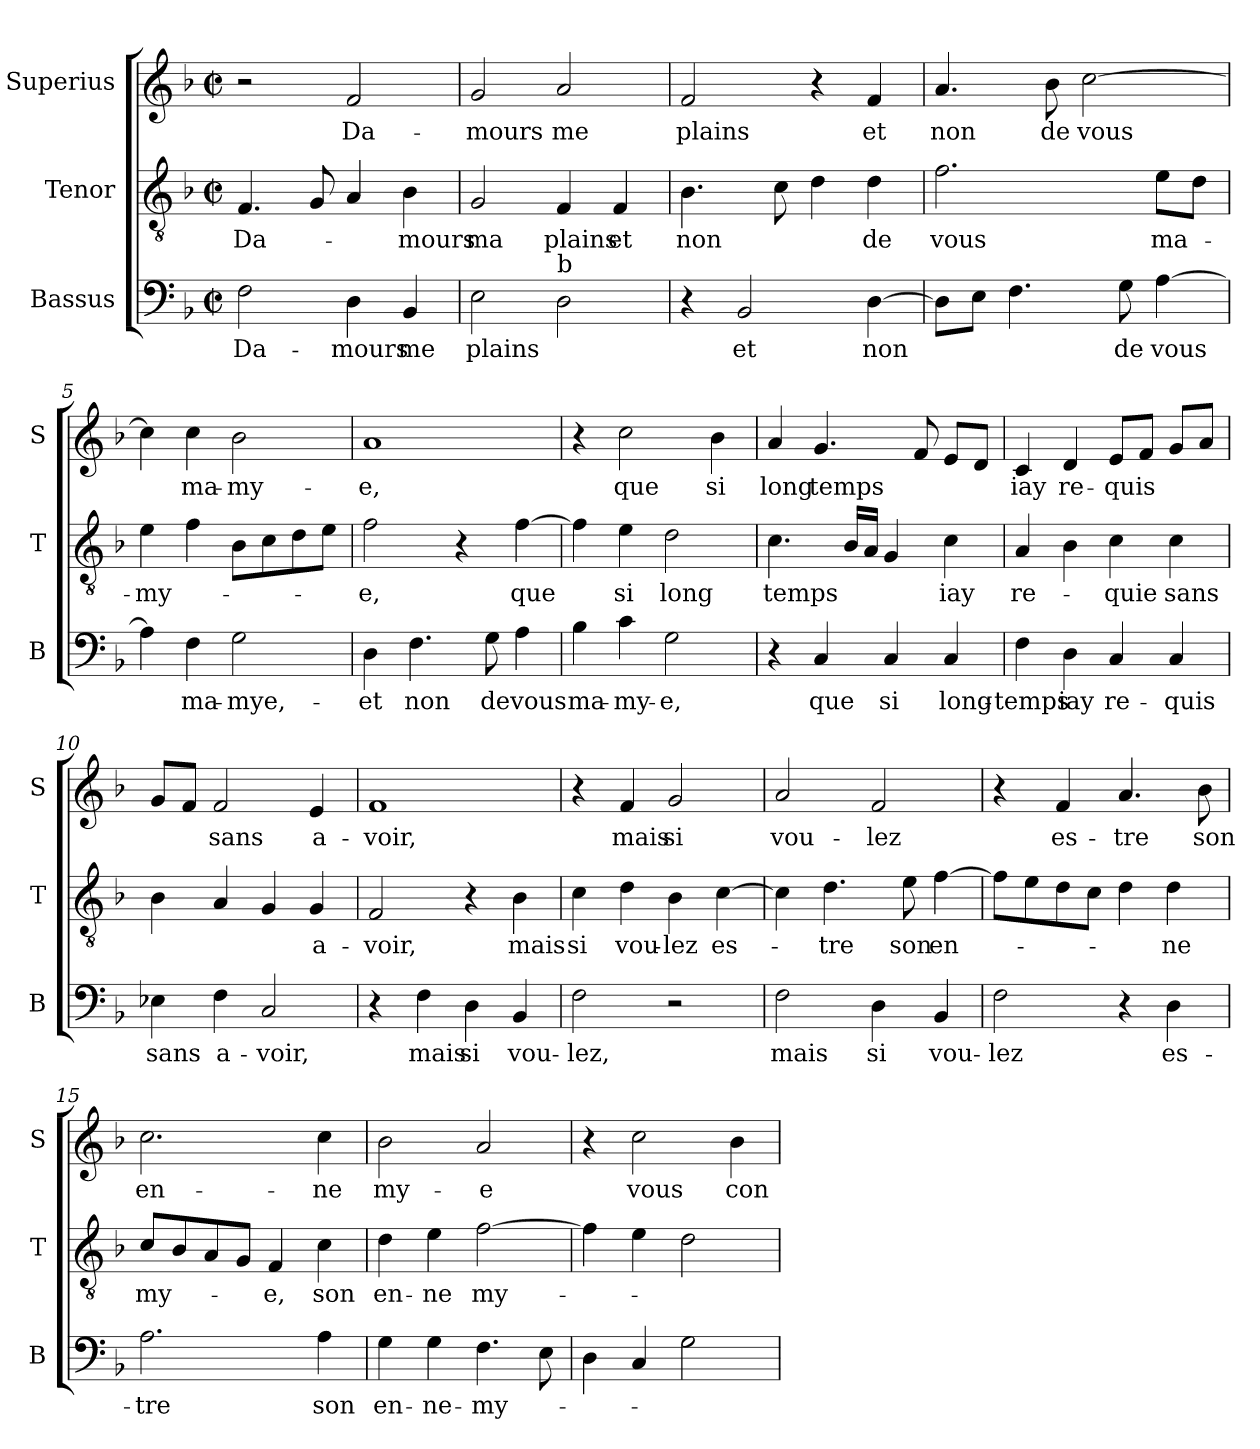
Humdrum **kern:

**kern	**text	**kern	**text	**kern	**text
*part3	*part3	*part2	*part2	*part1	*part1
*staff3	*staff3	*staff2	*staff2	*staff1	*staff1
*I"Bassus	*	*I"Tenor	*	*I"Superius	*
*I'B	*	*I'T	*	*I'S	*
*clefF4	*	*clefGv2	*	*clefG2	*
*k[b-]	*	*k[b-]	*	*k[b-]	*
*F:	*	*F:	*	*F:	*
*M2/2	*	*M2/2	*	*M2/2	*
*met(c|)	*	*met(c|)	*	*met(c|)	*
=1	=1	=1	=1	=1	=1
!	!LO:LY:b	!	!LO:LY:b	!	!
2F\	Da-	4.F/	Da-	2r	.
.	.	8G/	.	.	.
!	!LO:LY:b	!	!	!	!LO:LY:b
4D\	-mours	4A/	.	2f/	Da-
!	!LO:LY:b	!	!LO:LY:b	!	!
4BB-/	me	4B-\	-mours	.	.
=2	=2	=2	=2	=2	=2
!	!LO:LY:b	!	!LO:LY:b	!	!LO:LY:b
2E\	plains	2G/	ma	2g/	-mours
!LO:TX:a:t=b	!	!	!	!	!
!	!	!	!LO:LY:b	!	!LO:LY:b
2D\	.	4F/	plains	2a/	me
!	!	!	!LO:LY:b	!	!
.	.	4F/	et	.	.
=3	=3	=3	=3	=3	=3
!	!	!	!LO:LY:b	!	!LO:LY:b
4r	.	4.B-\	non	2f/	plains
!	!LO:LY:b	!	!	!	!
2BB-/	et	.	.	.	.
.	.	8c\	.	.	.
.	.	4d\	.	4r	.
!	!LO:LY:b	!	!LO:LY:b	!	!LO:LY:b
[4D\	non	4d\	de	4f/	et
=4	=4	=4	=4	=4	=4
!	!	!	!LO:LY:b	!	!LO:LY:b
8D\L]	.	2.f\	vous	4.a/	non
8E\J	.	.	.	.	.
4.F\	.	.	.	.	.
!	!	!	!	!	!LO:LY:b
.	.	.	.	8b-\	de
!	!	!	!	!	!LO:LY:b
.	.	.	.	[2cc\	vous
!	!LO:LY:b	!	!	!	!
8G\	de	.	.	.	.
!	!LO:LY:b	!	!LO:LY:b	!	!
[4A\	vous	8e\L	ma-	.	.
.	.	8d\J	.	.	.
=5	=5	=5	=5	=5	=5
!	!	!	!LO:LY:b	!	!
4A\]	.	4e\	-my-	4cc\]	.
!	!LO:LY:b	!	!	!	!LO:LY:b
4F\	ma-	4f\	.	4cc\	ma-
!	!LO:LY:b	!	!	!	!LO:LY:b
2G\	-mye,-	8B-\L	.	2b-\	-my-
.	.	8c\	.	.	.
.	.	8d\	.	.	.
.	.	8e\J	.	.	.
!!LO:LB:g=z
=6	=6	=6	=6	=6	=6
!	!LO:LY:b	!	!LO:LY:b	!	!LO:LY:b
4D\	-et	2f\	-e,	1a	-e,
!	!LO:LY:b	!	!	!	!
4.F\	non	.	.	.	.
.	.	4r	.	.	.
!	!LO:LY:b	!	!	!	!
8G\	de	.	.	.	.
!	!LO:LY:b	!	!LO:LY:b	!	!
4A\	vous	[4f\	que	.	.
=7	=7	=7	=7	=7	=7
!	!LO:LY:b	!	!	!	!
4B-\	ma-	4f\]	.	4r	.
!	!LO:LY:b	!	!LO:LY:b	!	!LO:LY:b
4c\	-my-	4e\	si	2cc\	que
!	!LO:LY:b	!	!LO:LY:b	!	!
2G\	-e,	2d\	long	.	.
!	!	!	!	!	!LO:LY:b
.	.	.	.	4b-\	si
=8	=8	=8	=8	=8	=8
!	!	!	!LO:LY:b	!	!LO:LY:b
4r	.	4.c\	temps	4a/	long
!	!LO:LY:b	!	!	!	!LO:LY:b
4C/	que	.	.	4.g/	temps
.	.	16B-/LL	.	.	.
.	.	16A/JJ	.	.	.
!	!LO:LY:b	!	!	!	!
4C/	si	4G/	.	.	.
.	.	.	.	8f/	.
!	!LO:LY:b	!	!LO:LY:b	!	!
4C/	long-	4c\	iay	8e/L	.
.	.	.	.	8d/J	.
=9	=9	=9	=9	=9	=9
!	!LO:LY:b	!	!LO:LY:b	!	!LO:LY:b
4F\	-temps	4A/	re-	4c/	iay
!	!LO:LY:b	!	!	!	!LO:LY:b
4D\	iay	4B-\	.	4d/	re-
!	!LO:LY:b	!	!LO:LY:b	!	!LO:LY:b
4C/	re-	4c\	-quie	8e/L	-quis
.	.	.	.	8f/J	.
!	!LO:LY:b	!	!LO:LY:b	!	!
4C/	-quis	4c\	sans	8g/L	.
.	.	.	.	8a/J	.
=10	=10	=10	=10	=10	=10
!	!LO:LY:b	!	!	!	!
4E-X\	sans	4B-\	.	8g/L	.
.	.	.	.	8f/J	.
!	!LO:LY:b	!	!	!	!LO:LY:b
4F\	a-	4A/	.	2f/	sans
!	!LO:LY:b	!	!	!	!
2C/	-voir,	4G/	.	.	.
!	!	!	!LO:LY:b	!	!LO:LY:b
.	.	4G/	a-	4e/	a-
=11	=11	=11	=11	=11	=11
!	!	!	!LO:LY:b	!	!LO:LY:b
4r	.	2F/	-voir,	1f	-voir,
!	!LO:LY:b	!	!	!	!
4F\	mais	.	.	.	.
!	!LO:LY:b	!	!	!	!
4D\	si	4r	.	.	.
!	!LO:LY:b	!	!LO:LY:b	!	!
4BB-/	vou-	4B-\	mais	.	.
!!LO:LB:g=z
=12	=12	=12	=12	=12	=12
!	!LO:LY:b	!	!LO:LY:b	!	!
2F\	-lez,	4c\	si	4r	.
!	!	!	!LO:LY:b	!	!LO:LY:b
.	.	4d\	vou-	4f/	mais
!	!	!	!LO:LY:b	!	!LO:LY:b
2r	.	4B-\	-lez	2g/	si
!	!	!	!LO:LY:b	!	!
.	.	[4c\	es-	.	.
=13	=13	=13	=13	=13	=13
!	!LO:LY:b	!	!	!	!LO:LY:b
2F\	mais	4c\]	.	2a/	vou-
!	!	!	!LO:LY:b	!	!
.	.	4.d\	-tre	.	.
!	!LO:LY:b	!	!	!	!LO:LY:b
4D\	si	.	.	2f/	-lez
!	!	!	!LO:LY:b	!	!
.	.	8e\	son	.	.
!	!LO:LY:b	!	!LO:LY:b	!	!
4BB-/	vou-	[4f\	en-	.	.
=14	=14	=14	=14	=14	=14
!	!LO:LY:b	!	!	!	!
2F\	-lez	8f\L]	.	4r	.
.	.	8e\	.	.	.
!	!	!	!	!	!LO:LY:b
.	.	8d\	.	4f/	es-
.	.	8c\J	.	.	.
!	!	!	!	!	!LO:LY:b
4r	.	4d\	.	4.a/	-tre
!	!LO:LY:b	!	!LO:LY:b	!	!
4D\	es-	4d\	-ne	.	.
!	!	!	!	!	!LO:LY:b
.	.	.	.	8b-\	son
=15	=15	=15	=15	=15	=15
!	!LO:LY:b	!	!LO:LY:b	!	!LO:LY:b
2.A\	-tre	8c/L	my-	2.cc\	en-
.	.	8B-/	.	.	.
.	.	8A/	.	.	.
.	.	8G/J	.	.	.
!	!	!	!LO:LY:b	!	!
.	.	4F/	-e,	.	.
!	!LO:LY:b	!	!LO:LY:b	!	!LO:LY:b
4A\	son	4c\	son	4cc\	-ne
=16	=16	=16	=16	=16	=16
!	!LO:LY:b	!	!LO:LY:b	!	!LO:LY:b
4G\	en-	4d\	en-	2b-\	my-
!	!LO:LY:b	!	!LO:LY:b	!	!
4G\	-ne-	4e\	-ne	.	.
!	!LO:LY:b	!	!LO:LY:b	!	!LO:LY:b
4.F\	-my-	[2f\	my-	2a/	-e
8E\	.	.	.	.	.
=17	=17	=17	=17	=17	=17
4D\	.	4f\]	.	4r	.
!	!	!	!	!	!LO:LY:b
4C/	.	4e\	.	2cc\	vous
2G\	.	2d\	.	.	.
!	!	!	!	!	!LO:LY:b
.	.	.	.	4b-\	con-
=	=	=	=	=	=
*-	*-	*-	*-	*-	*-
